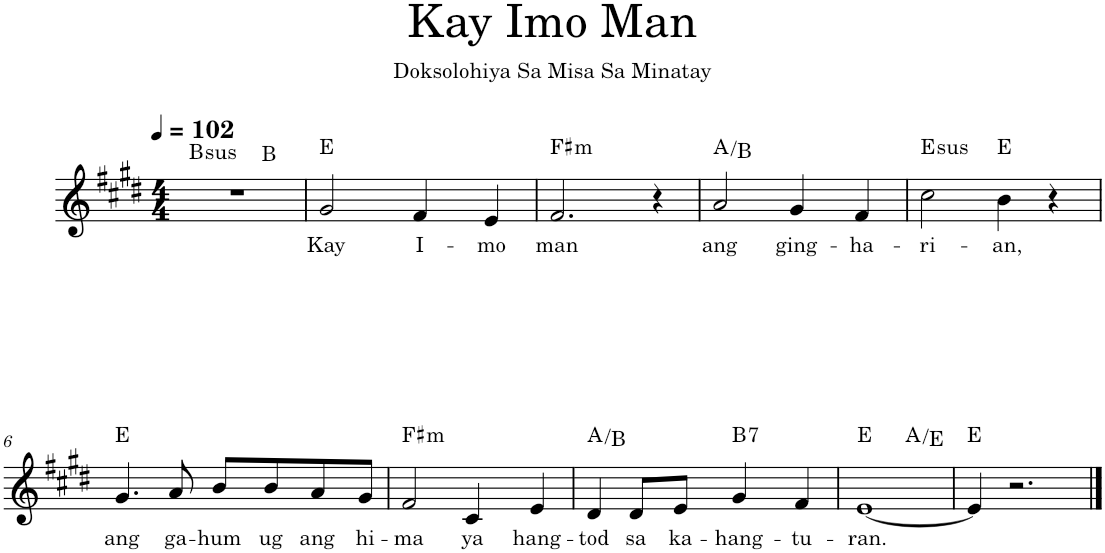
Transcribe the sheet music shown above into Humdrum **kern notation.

**kern	**text	**harte
*part1	*part1	*part1
*staff1	*staff1	*
*I"Voice	*	*
*I'Vo.	*	*
*clefG2	*	*
*k[f#c#g#d#]	*	*
*M4/4	*	*
*MM102	*	*
=1	=1	=1
!	!	!LO:H:kt=sus
*^	*	*
1r	2ryy	.	B:sus4
.	2ryy	.	B:maj
=2	=2	=2	=2
!	!	!LO:LY:b	!
*v	*v	*	*
2g#/	Kay	E:maj
!	!LO:LY:b	!
4f#/	I-	.
!	!LO:LY:b	!
4e/	-mo	.
=3	=3	=3
!	!LO:LY:b	!LO:H:kt=m
2.f#/	man	F#:min
4r	.	.
=4	=4	=4
!	!LO:LY:b	!
2a/	ang	A:maj/2
!	!LO:LY:b	!
4g#/	ging-	.
!	!LO:LY:b	!
4f#/	-ha-	.
=5	=5	=5
!	!LO:LY:b	!LO:H:kt=sus
2cc#\	-ri-	E:sus4
!	!LO:LY:b	!
4b\	-an,	E:maj
4r	.	.
!!LO:LB:g=z
=6	=6	=6
!	!LO:LY:b	!
4.g#/	ang	E:maj
!	!LO:LY:b	!
8a/	ga-	.
!	!LO:LY:b	!
8b/L	-hum	.
!	!LO:LY:b	!
8b/	ug	.
!	!LO:LY:b	!
8a/	ang	.
!	!LO:LY:b	!
8g#/J	hi-	.
=7	=7	=7
!	!LO:LY:b	!LO:H:kt=m
2f#/	-ma	F#:min
!	!LO:LY:b	!
4c#/	ya	.
!	!LO:LY:b	!
4e/	hang-	.
=8	=8	=8
!	!LO:LY:b	!
4d#/	-tod	A:maj/2
!	!LO:LY:b	!
8d#/L	sa	.
!	!LO:LY:b	!
8e/J	ka-	.
!	!LO:LY:b	!LO:H:kt=7
4g#/	-hang-	B:7
!	!LO:LY:b	!
4f#/	-tu-	.
=9	=9	=9
!	!LO:LY:b	!
*^	*	*
[1e	2ryy	-ran.	E:maj
.	2ryy	.	A:maj/5
*v	*v	*	*
=10	=10	=10
4e/]	.	E:maj
2.r	.	.
==	==	==
*-	*-	*-
